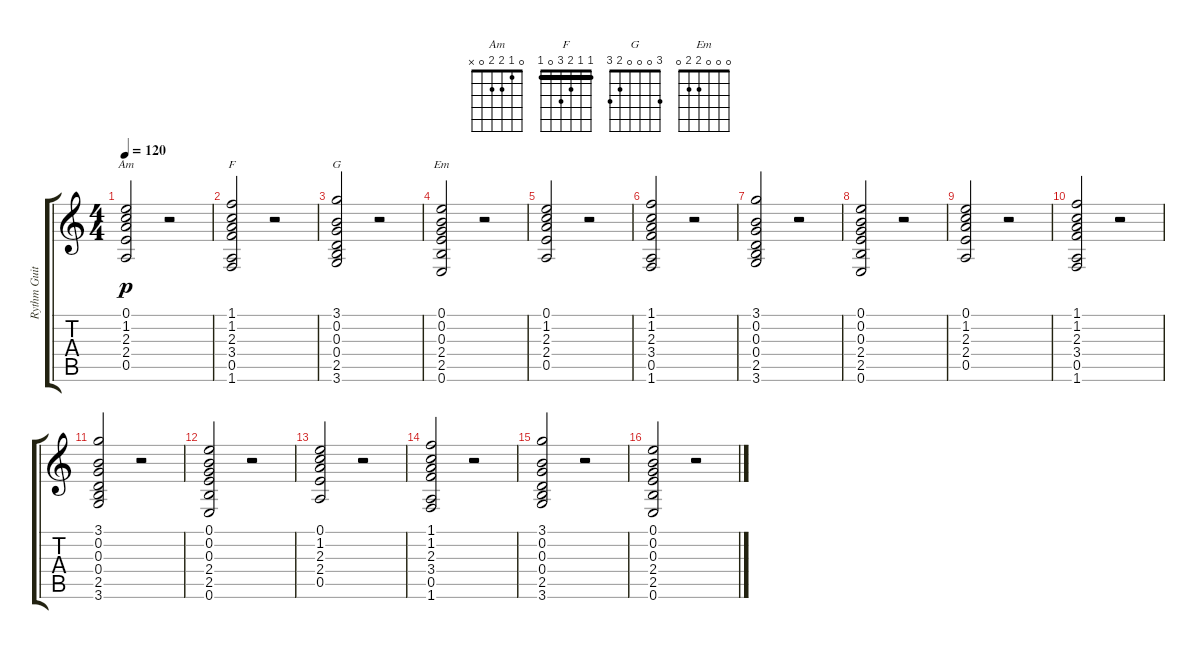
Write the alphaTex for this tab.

\track ("Rythm Guitarist(Christopher)" "Rythm Guit") {instrument distortionguitar}
\staff {score tabs}
\tuning (E4 B3 G3 D3 A2 E2) {hide}
\chord ("Am" 0 1 2 2 0 x)
\chord ("F" 1 1 2 3 0 1) {barre 1}
\chord ("G" 3 0 0 0 2 3)
\chord ("Em" 0 0 0 2 2 0)
\ts (4 4)
\tempo 120
\clef g2
\ks c
(0.1 1.2 2.3 2.4 0.5).2{ch "Am" dy p} r.2 |
(1.1 1.2 2.3 3.4 0.5 1.6).2{ch "F"} r.2 |
(3.1 0.2 0.3 0.4 2.5 3.6).2{ch "G"} r.2 |
(0.1 0.2 0.3 2.4 2.5 0.6).2{ch "Em"} r.2 |
(0.1 1.2 2.3 2.4 0.5).2 r.2 |
(1.1 1.2 2.3 3.4 0.5 1.6).2 r.2 |
(3.1 0.2 0.3 0.4 2.5 3.6).2 r.2 |
(0.1 0.2 0.3 2.4 2.5 0.6).2 r.2 |
(0.1 1.2 2.3 2.4 0.5).2 r.2 |
(1.1 1.2 2.3 3.4 0.5 1.6).2 r.2 |
(3.1 0.2 0.3 0.4 2.5 3.6).2 r.2 |
(0.1 0.2 0.3 2.4 2.5 0.6).2 r.2 |
(0.1 1.2 2.3 2.4 0.5).2 r.2 |
(1.1 1.2 2.3 3.4 0.5 1.6).2 r.2 |
(3.1 0.2 0.3 0.4 2.5 3.6).2 r.2 |
(0.1 0.2 0.3 2.4 2.5 0.6).2 r.2
